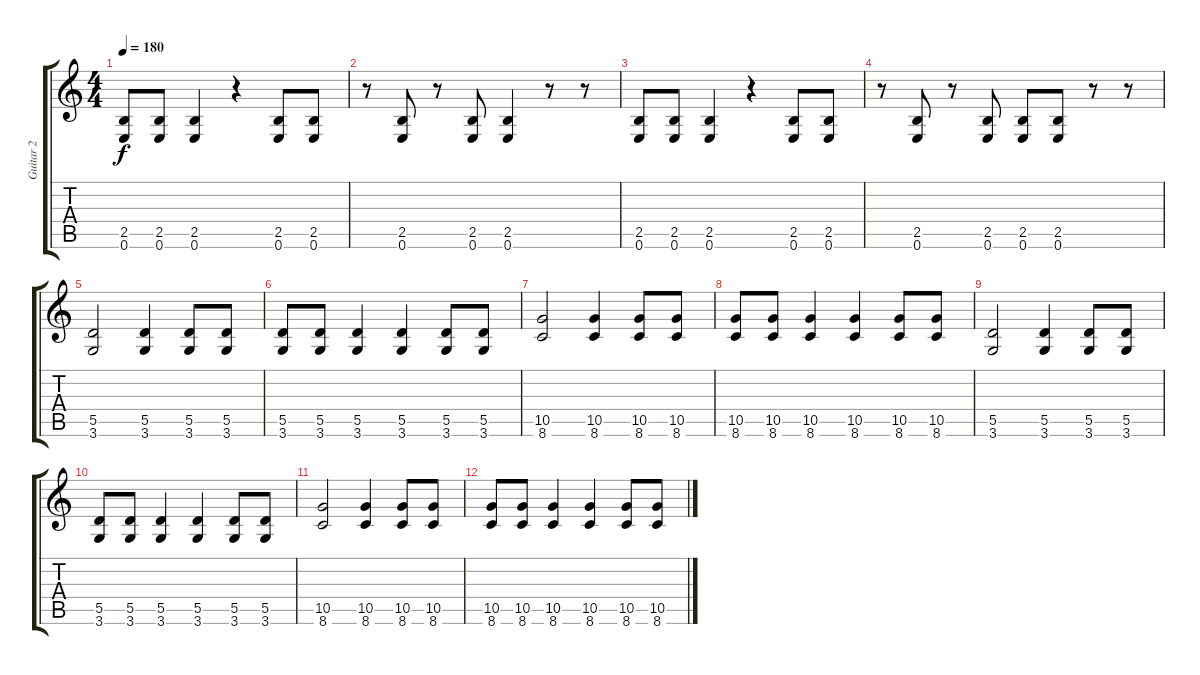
\track ("Guitar 2" "Guitar 2") {instrument distortionguitar}
\staff {score tabs}
\tuning (E4 B3 G3 D3 A2 E2) {hide}
\ts (4 4)
\tempo 180
\clef g2
\ks c
(2.5 0.6).8{dy f} (2.5 0.6).8 (2.5 0.6).4 r.4 (2.5 0.6).8 (2.5 0.6).8 |
r.8 (2.5 0.6).8 r.8 (2.5 0.6).8 (2.5 0.6).4 r.8 r.8 |
(2.5 0.6).8 (2.5 0.6).8 (2.5 0.6).4 r.4 (2.5 0.6).8 (2.5 0.6).8 |
r.8 (2.5 0.6).8 r.8 (2.5 0.6).8 (2.5 0.6).8 (2.5 0.6).8 r.8 r.8 |
(5.5 3.6).2 (5.5 3.6).4 (5.5 3.6).8 (5.5 3.6).8 |
(5.5 3.6).8 (5.5 3.6).8 (5.5 3.6).4 (5.5 3.6).4 (5.5 3.6).8 (5.5 3.6).8 |
(10.5 8.6).2 (10.5 8.6).4 (10.5 8.6).8 (10.5 8.6).8 |
(10.5 8.6).8 (10.5 8.6).8 (10.5 8.6).4 (10.5 8.6).4 (10.5 8.6).8 (10.5 8.6).8 |
(5.5 3.6).2 (5.5 3.6).4 (5.5 3.6).8 (5.5 3.6).8 |
(5.5 3.6).8 (5.5 3.6).8 (5.5 3.6).4 (5.5 3.6).4 (5.5 3.6).8 (5.5 3.6).8 |
(10.5 8.6).2 (10.5 8.6).4 (10.5 8.6).8 (10.5 8.6).8 |
(10.5 8.6).8 (10.5 8.6).8 (10.5 8.6).4 (10.5 8.6).4 (10.5 8.6).8 (10.5 8.6).8
